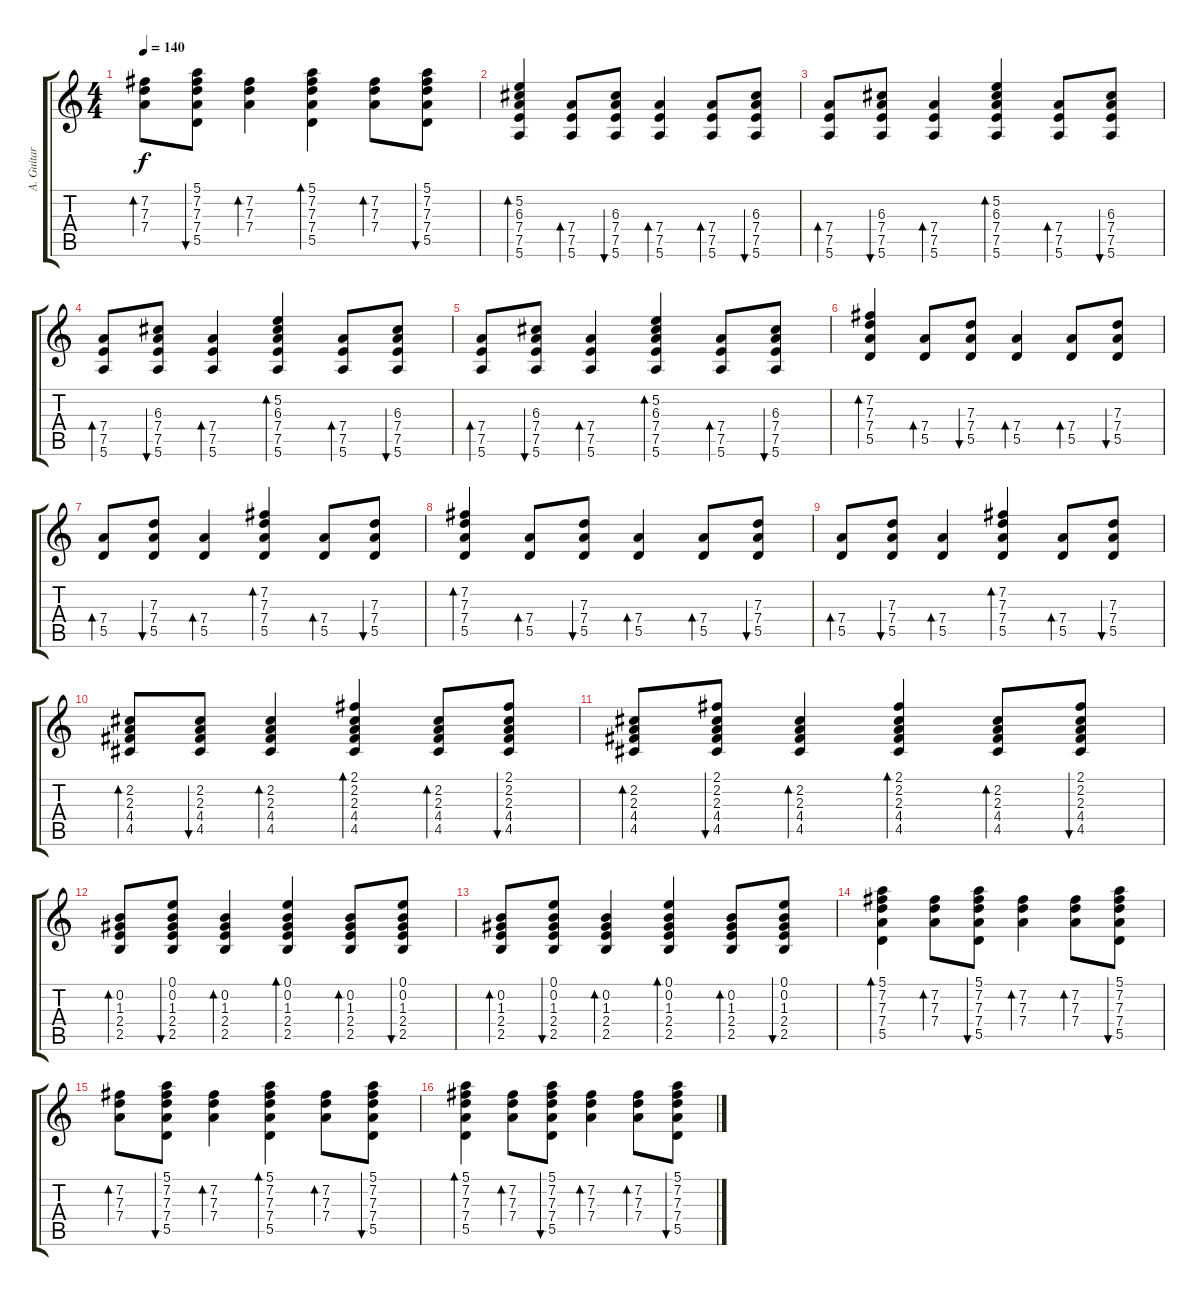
\track ("A. Guitar I" "A. Guitar ") {instrument acousticguitarsteel}
\staff {score tabs}
\tuning (E4 B3 G3 D3 A2 E2) {hide}
\ts (4 4)
\tempo 140
\clef g2
\ks c
(7.2 7.3 7.4).8{bd 60 dy f} (5.1 7.2 7.3 7.4 5.5).8{bu 60} (7.2 7.3 7.4).4{bd 60} (5.1 7.2 7.3 7.4 5.5).4{bd 60} (7.2 7.3 7.4).8{bd 60} (5.1 7.2 7.3 7.4 5.5).8{bu 60} |
(5.2 6.3 7.4 7.5 5.6).4{bd 60} (7.4 7.5 5.6).8{bd 60} (6.3 7.4 7.5 5.6).8{bu 60} (7.4 7.5 5.6).4{bd 60} (7.4 7.5 5.6).8{bd 60} (6.3 7.4 7.5 5.6).8{bu 60} |
(7.4 7.5 5.6).8{bd 60} (6.3 7.4 7.5 5.6).8{bu 60} (7.4 7.5 5.6).4{bd 60} (5.2 6.3 7.4 7.5 5.6).4{bd 60} (7.4 7.5 5.6).8{bd 60} (6.3 7.4 7.5 5.6).8{bu 60} |
(7.4 7.5 5.6).8{bd 60} (6.3 7.4 7.5 5.6).8{bu 60} (7.4 7.5 5.6).4{bd 60} (5.2 6.3 7.4 7.5 5.6).4{bd 60} (7.4 7.5 5.6).8{bd 60} (6.3 7.4 7.5 5.6).8{bu 60} |
(7.4 7.5 5.6).8{bd 60} (6.3 7.4 7.5 5.6).8{bu 60} (7.4 7.5 5.6).4{bd 60} (5.2 6.3 7.4 7.5 5.6).4{bd 60} (7.4 7.5 5.6).8{bd 60} (6.3 7.4 7.5 5.6).8{bu 60} |
(7.2 7.3 7.4 5.5).4{bd 60} (7.4 5.5).8{bd 60} (7.3 7.4 5.5).8{bu 60} (7.4 5.5).4{bd 60} (7.4 5.5).8{bd 60} (7.3 7.4 5.5).8{bu 60} |
(7.4 5.5).8{bd 60} (7.3 7.4 5.5).8{bu 60} (7.4 5.5).4{bd 60} (7.2 7.3 7.4 5.5).4{bd 60} (7.4 5.5).8{bd 60} (7.3 7.4 5.5).8{bu 60} |
(7.2 7.3 7.4 5.5).4{bd 60} (7.4 5.5).8{bd 60} (7.3 7.4 5.5).8{bu 60} (7.4 5.5).4{bd 60} (7.4 5.5).8{bd 60} (7.3 7.4 5.5).8{bu 60} |
(7.4 5.5).8{bd 60} (7.3 7.4 5.5).8{bu 60} (7.4 5.5).4{bd 60} (7.2 7.3 7.4 5.5).4{bd 60} (7.4 5.5).8{bd 60} (7.3 7.4 5.5).8{bu 60} |
(2.2 2.3 4.4 4.5).8{bd 60} (2.2 2.3 4.4 4.5).8{bu 60} (2.2 2.3 4.4 4.5).4{bd 60} (2.1 2.2 2.3 4.4 4.5).4{bd 60} (2.2 2.3 4.4 4.5).8{bd 60} (2.1 2.2 2.3 4.4 4.5).8{bu 60} |
(2.2 2.3 4.4 4.5).8{bd 60} (2.1 2.2 2.3 4.4 4.5).8{bu 60} (2.2 2.3 4.4 4.5).4{bd 60} (2.1 2.2 2.3 4.4 4.5).4{bd 60} (2.2 2.3 4.4 4.5).8{bd 60} (2.1 2.2 2.3 4.4 4.5).8{bu 60} |
(0.2 1.3 2.4 2.5).8{bd 60} (0.1 0.2 1.3 2.4 2.5).8{bu 60} (0.2 1.3 2.4 2.5).4{bd 60} (0.1 0.2 1.3 2.4 2.5).4{bd 60} (0.2 1.3 2.4 2.5).8{bd 60} (0.1 0.2 1.3 2.4 2.5).8{bu 60} |
(0.2 1.3 2.4 2.5).8{bd 60} (0.1 0.2 1.3 2.4 2.5).8{bu 60} (0.2 1.3 2.4 2.5).4{bd 60} (0.1 0.2 1.3 2.4 2.5).4{bd 60} (0.2 1.3 2.4 2.5).8{bd 60} (0.1 0.2 1.3 2.4 2.5).8{bu 60} |
(5.1 7.2 7.3 7.4 5.5).4{bd 60} (7.2 7.3 7.4).8{bd 60} (5.1 7.2 7.3 7.4 5.5).8{bu 60} (7.2 7.3 7.4).4{bd 60} (7.2 7.3 7.4).8{bd 60} (5.1 7.2 7.3 7.4 5.5).8{bu 60} |
(7.2 7.3 7.4).8{bd 60} (5.1 7.2 7.3 7.4 5.5).8{bu 60} (7.2 7.3 7.4).4{bd 60} (5.1 7.2 7.3 7.4 5.5).4{bd 60} (7.2 7.3 7.4).8{bd 60} (5.1 7.2 7.3 7.4 5.5).8{bu 60} |
(5.1 7.2 7.3 7.4 5.5).4{bd 60} (7.2 7.3 7.4).8{bd 60} (5.1 7.2 7.3 7.4 5.5).8{bu 60} (7.2 7.3 7.4).4{bd 60} (7.2 7.3 7.4).8{bd 60} (5.1 7.2 7.3 7.4 5.5).8{bu 60}
